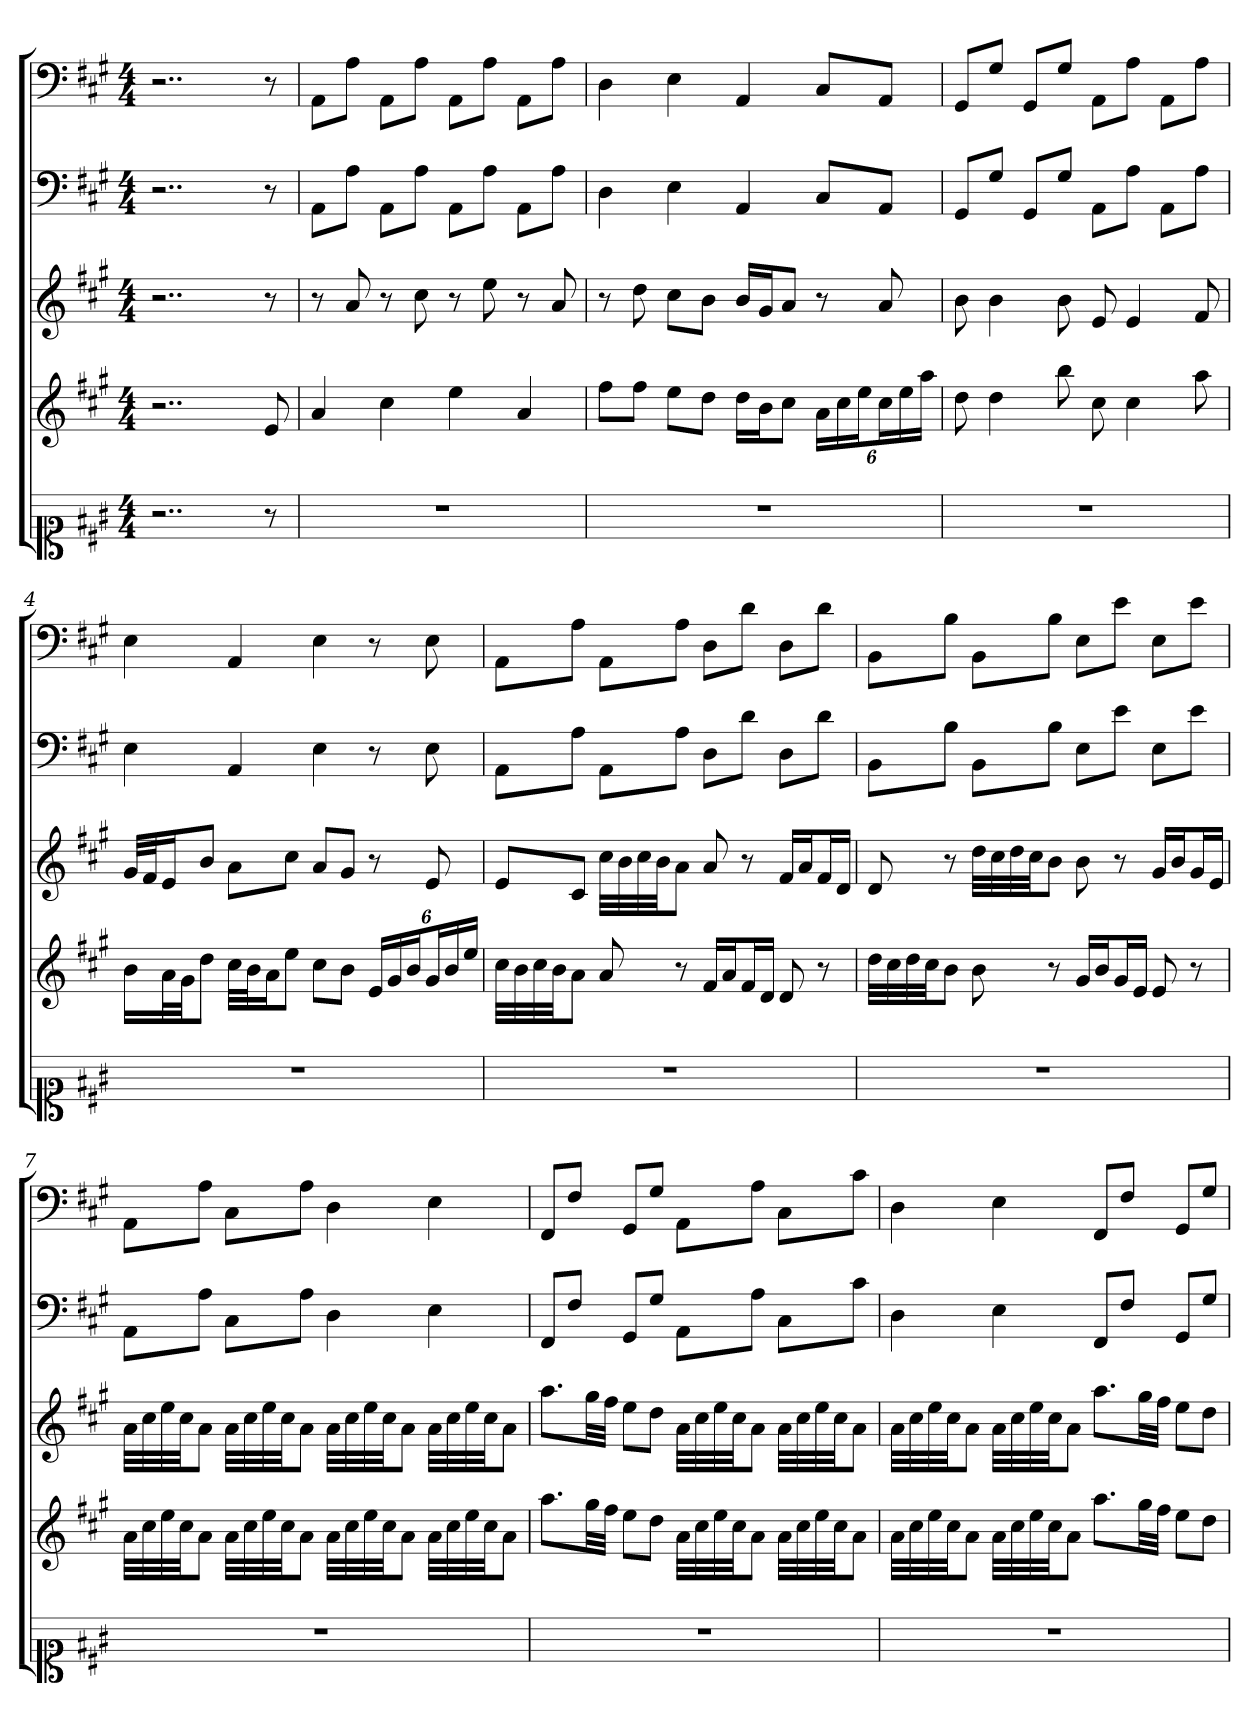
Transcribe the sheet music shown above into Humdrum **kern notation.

**kern	**kern	**kern	**kern	**kern
*part5	*part4	*part3	*part2	*part1
*staff5	*staff4	*staff3	*staff2	*staff1
*clefC1	*	*	*clefF4	*clefF4
*k[f#c#g#]	*k[f#c#g#]	*k[f#c#g#]	*k[f#c#g#]	*k[f#c#g#]
*A:	*A:	*A:	*A:	*A:
*M4/4	*M4/4	*M4/4	*M4/4	*M4/4
=	=	=	=	=
2..r	2..r	2..r	2..r	2..r
8r	8e	8r	8r	8r
=1	=1	=1	=1	=1
1r	4a	8r	8AA\L	8AA\L
.	.	8a	8A\J	8A\J
.	4cc#	8r	8AA\L	8AA\L
.	.	8cc#	8A\J	8A\J
.	4ee	8r	8AA\L	8AA\L
.	.	8ee	8A\J	8A\J
.	4a	8r	8AA\L	8AA\L
.	.	8a	8A\J	8A\J
=2	=2	=2	=2	=2
1r	8ff#L	8r	4D	4D
.	8ff#J	8dd	.	.
.	8eeL	8cc#L	4E	4E
.	8ddJ	8bJ	.	.
.	16ddLL	16bLL	4AA	4AA
.	16bJ	16g#J	.	.
.	8cc#J	8aJ	.	.
.	24aLL	8r	8C#/L	8C#/L
.	24cc#	.	.	.
.	24eeJ	.	.	.
.	24cc#L	8a	8AA/J	8AA/J
.	24ee	.	.	.
.	24aaJJ	.	.	.
=3	=3	=3	=3	=3
1r	8dd	8b	8GG#/L	8GG#/L
.	4dd	4b	8G#/J	8G#/J
.	.	.	8GG#/L	8GG#/L
.	8bb	8b	8G#/J	8G#/J
.	8cc#	8e	8AA\L	8AA\L
.	4cc#	4e	8A\J	8A\J
.	.	.	8AA\L	8AA\L
.	8aa	8f#	8A\J	8A\J
=4	=4	=4	=4	=4
1r	16bLL	32g#LLL	4E	4E
.	.	32f#J	.	.
.	32aL	16eJ	.	.
.	32g#JJ	.	.	.
.	8ddJ	8bJ	.	.
.	32cc#LLL	8aL	4AA	4AA
.	32bJ	.	.	.
.	16aJ	.	.	.
.	8eeJ	8cc#J	.	.
.	8cc#L	8aL	4E	4E
.	8bJ	8g#J	.	.
.	24eLL	8r	8r	8r
.	24g#	.	.	.
.	24bJ	.	.	.
.	24g#L	8e	8E	8E
.	24b	.	.	.
.	24eeJJ	.	.	.
=5	=5	=5	=5	=5
1r	32cc#LLL	8eL	8AA\L	8AA\L
.	32b	.	.	.
.	32cc#	.	.	.
.	32bJJ	.	.	.
.	8aJ	8c#J	8A\J	8A\J
.	8a	32cc#LLL	8AA\L	8AA\L
.	.	32b	.	.
.	.	32cc#	.	.
.	.	32bJJ	.	.
.	8r	8aJ	8A\J	8A\J
.	16f#LL	8a	8D\L	8D\L
.	16aJ	.	.	.
.	16f#L	8r	8d\J	8d\J
.	16dJJ	.	.	.
.	8d	16f#LL	8D\L	8D\L
.	.	16aJ	.	.
.	8r	16f#L	8d\J	8d\J
.	.	16dJJ	.	.
=6	=6	=6	=6	=6
1r	32ddLLL	8d	8BB\L	8BB\L
.	32cc#	.	.	.
.	32dd	.	.	.
.	32cc#JJ	.	.	.
.	8bJ	8r	8B\J	8B\J
.	8b	32ddLLL	8BB\L	8BB\L
.	.	32cc#	.	.
.	.	32dd	.	.
.	.	32cc#JJ	.	.
.	8r	8bJ	8B\J	8B\J
.	16g#LL	8b	8E\L	8E\L
.	16bJ	.	.	.
.	16g#L	8r	8e\J	8e\J
.	16eJJ	.	.	.
.	8e	16g#LL	8E\L	8E\L
.	.	16bJ	.	.
.	8r	16g#L	8e\J	8e\J
.	.	16eJJ	.	.
=7	=7	=7	=7	=7
1r	32aLLL	32aLLL	8AA\L	8AA\L
.	32cc#	32cc#	.	.
.	32ee	32ee	.	.
.	32cc#JJ	32cc#JJ	.	.
.	8aJ	8aJ	8A\J	8A\J
.	32aLLL	32aLLL	8C#\L	8C#\L
.	32cc#	32cc#	.	.
.	32ee	32ee	.	.
.	32cc#JJ	32cc#JJ	.	.
.	8aJ	8aJ	8A\J	8A\J
.	32aLLL	32aLLL	4D	4D
.	32cc#	32cc#	.	.
.	32ee	32ee	.	.
.	32cc#JJ	32cc#JJ	.	.
.	8aJ	8aJ	.	.
.	32aLLL	32aLLL	4E	4E
.	32cc#	32cc#	.	.
.	32ee	32ee	.	.
.	32cc#JJ	32cc#JJ	.	.
.	8aJ	8aJ	.	.
=8	=8	=8	=8	=8
1r	8.aaL	8.aaL	8FF#/L	8FF#/L
.	.	.	8F#/J	8F#/J
.	32gg#LL	32gg#LL	.	.
.	32ff#JJJ	32ff#JJJ	.	.
.	8eeL	8eeL	8GG#/L	8GG#/L
.	8ddJ	8ddJ	8G#/J	8G#/J
.	32aLLL	32aLLL	8AA\L	8AA\L
.	32cc#	32cc#	.	.
.	32ee	32ee	.	.
.	32cc#JJ	32cc#JJ	.	.
.	8aJ	8aJ	8A\J	8A\J
.	32aLLL	32aLLL	8C#\L	8C#\L
.	32cc#	32cc#	.	.
.	32ee	32ee	.	.
.	32cc#JJ	32cc#JJ	.	.
.	8aJ	8aJ	8c#\J	8c#\J
=9	=9	=9	=9	=9
1r	32aLLL	32aLLL	4D	4D
.	32cc#	32cc#	.	.
.	32ee	32ee	.	.
.	32cc#JJ	32cc#JJ	.	.
.	8aJ	8aJ	.	.
.	32aLLL	32aLLL	4E	4E
.	32cc#	32cc#	.	.
.	32ee	32ee	.	.
.	32cc#JJ	32cc#JJ	.	.
.	8aJ	8aJ	.	.
.	8.aaL	8.aaL	8FF#/L	8FF#/L
.	.	.	8F#/J	8F#/J
.	32gg#LL	32gg#LL	.	.
.	32ff#JJJ	32ff#JJJ	.	.
.	8eeL	8eeL	8GG#/L	8GG#/L
.	8ddJ	8ddJ	8G#/J	8G#/J
=	=	=	=	=
*-	*-	*-	*-	*-
